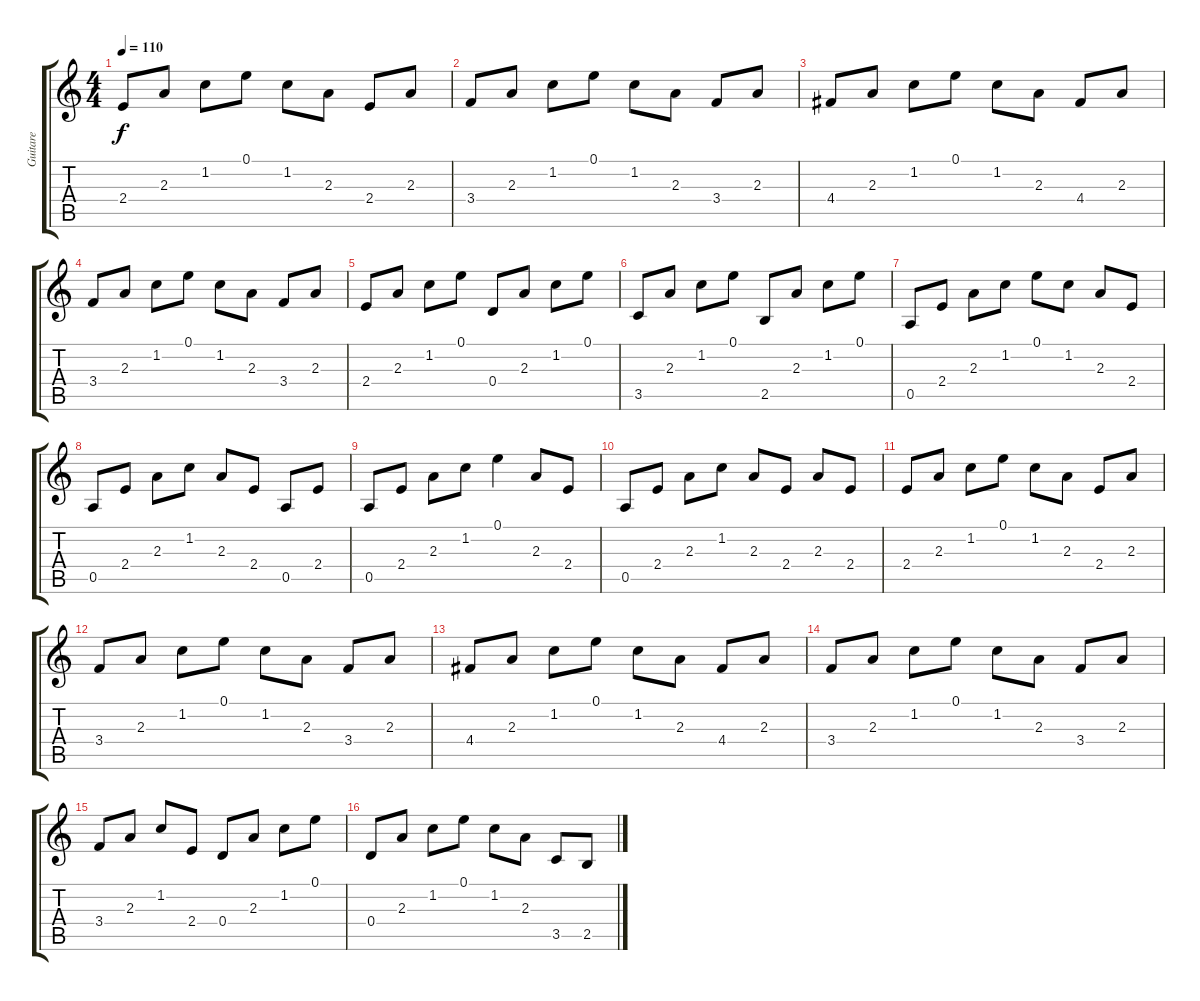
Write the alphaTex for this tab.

\track ("Guitare" "Guitare") {instrument acousticguitarnylon}
\staff {score tabs}
\tuning (E4 B3 G3 D3 A2 E2) {hide}
\ts (4 4)
\tempo 110
\clef g2
\ks c
2.4.8{dy f instrument acousticguitarnylon} 2.3.8 1.2.8 0.1.8 1.2.8 2.3.8 2.4.8 2.3.8 |
3.4.8 2.3.8 1.2.8 0.1.8 1.2.8 2.3.8 3.4.8 2.3.8 |
4.4.8 2.3.8 1.2.8 0.1.8 1.2.8 2.3.8 4.4.8 2.3.8 |
3.4.8 2.3.8 1.2.8 0.1.8 1.2.8 2.3.8 3.4.8 2.3.8 |
2.4.8 2.3.8 1.2.8 0.1.8 0.4.8 2.3.8 1.2.8 0.1.8 |
3.5.8 2.3.8 1.2.8 0.1.8 2.5.8 2.3.8 1.2.8 0.1.8 |
0.5.8 2.4.8 2.3.8 1.2.8 0.1.8 1.2.8 2.3.8 2.4.8 |
0.5.8 2.4.8 2.3.8 1.2.8 2.3.8 2.4.8 0.5.8 2.4.8 |
0.5.8 2.4.8 2.3.8 1.2.8 0.1.4 2.3.8 2.4.8 |
0.5.8 2.4.8 2.3.8 1.2.8 2.3.8 2.4.8 2.3.8 2.4.8 |
2.4.8 2.3.8 1.2.8 0.1.8 1.2.8 2.3.8 2.4.8 2.3.8 |
3.4.8 2.3.8 1.2.8 0.1.8 1.2.8 2.3.8 3.4.8 2.3.8 |
4.4.8 2.3.8 1.2.8 0.1.8 1.2.8 2.3.8 4.4.8 2.3.8 |
3.4.8 2.3.8 1.2.8 0.1.8 1.2.8 2.3.8 3.4.8 2.3.8 |
3.4.8 2.3.8 1.2.8 2.4.8 0.4.8 2.3.8 1.2.8 0.1.8 |
0.4.8 2.3.8 1.2.8 0.1.8 1.2.8 2.3.8 3.5.8 2.5.8
